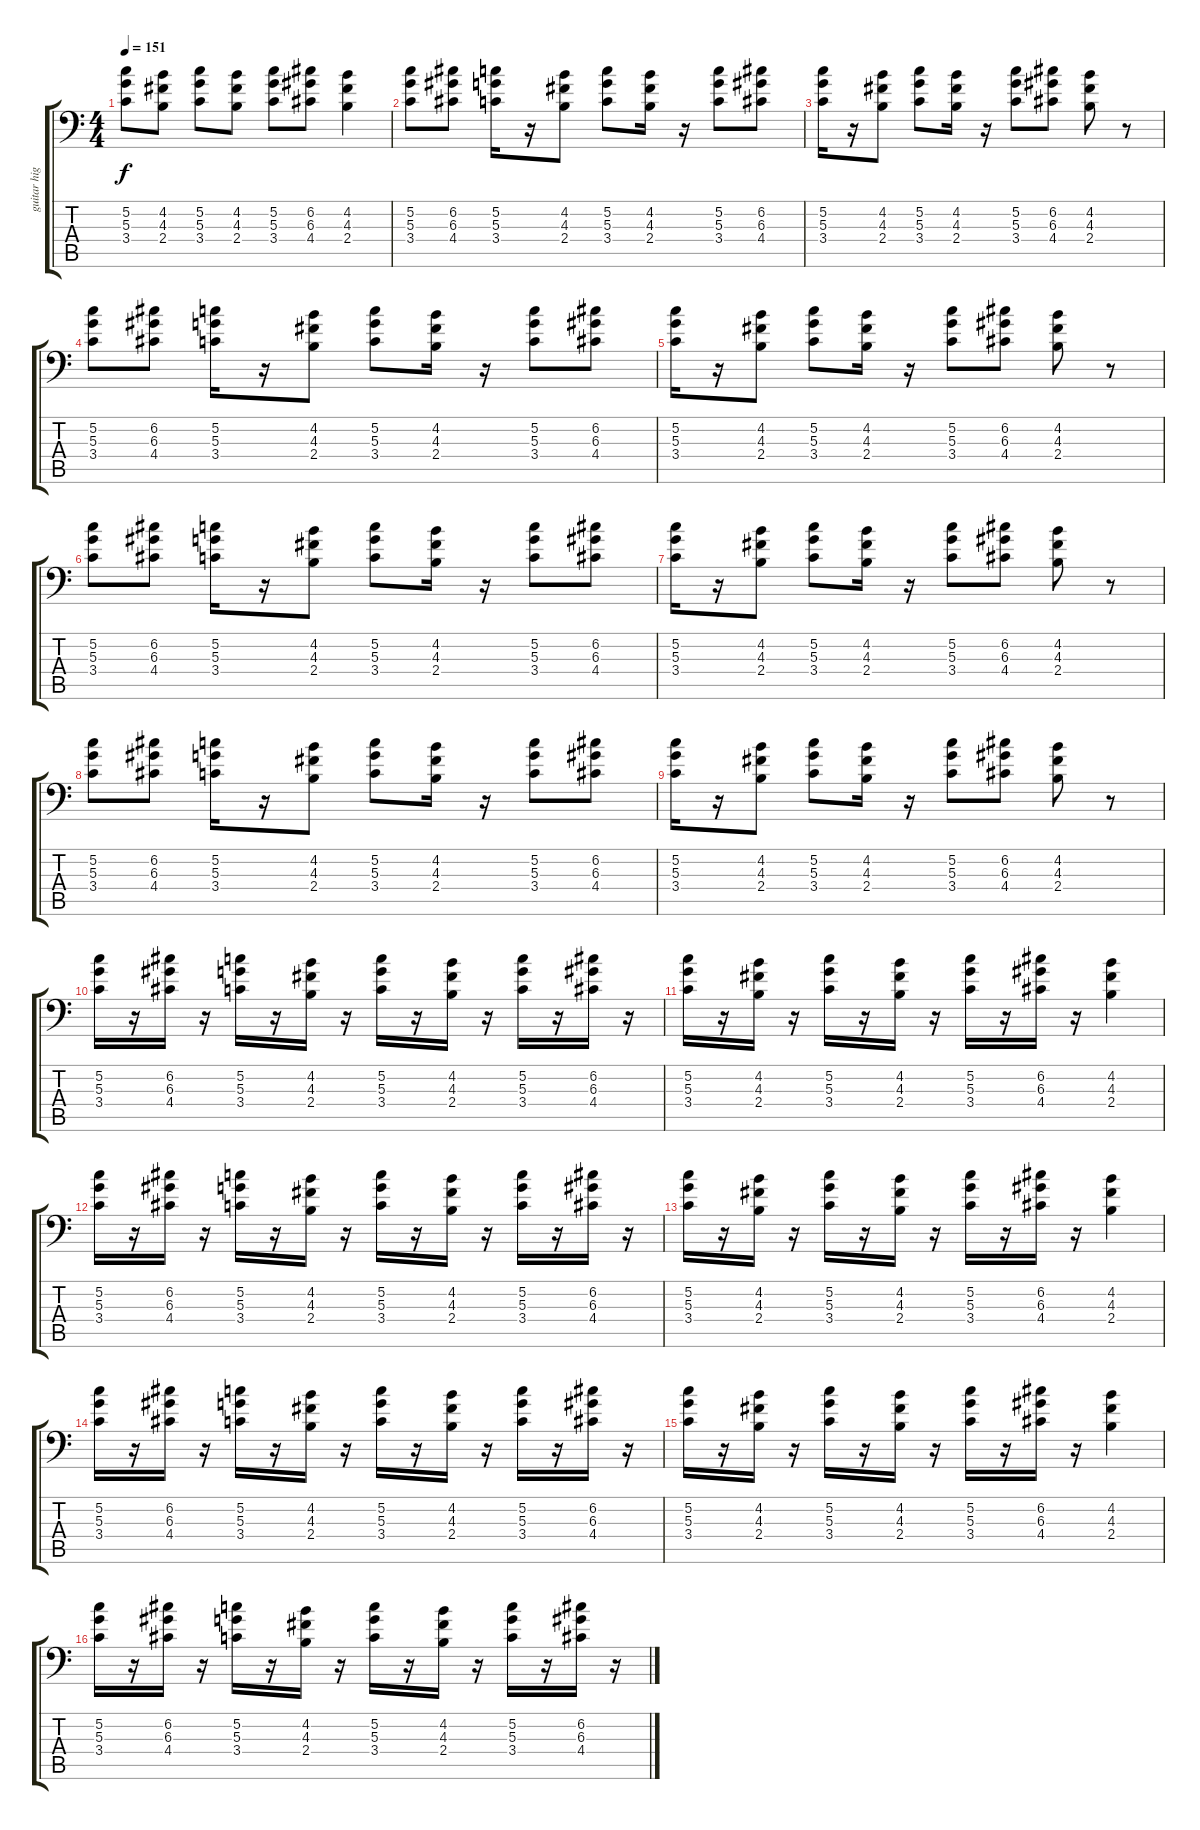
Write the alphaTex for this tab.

\track ("guitar high" "guitar hig") {instrument overdrivenguitar}
\staff {score tabs}
\tuning (B3 G3 D3 A2 E2 A1) {hide}
\ts (4 4)
\tempo 151
\clef f4
\ks c
(5.2 5.3 3.4).8{dy f} (4.2 4.3 2.4).8 (5.2 5.3 3.4).8 (4.2 4.3 2.4).8 (5.2 5.3 3.4).8 (6.2 6.3 4.4).8 (4.2 4.3 2.4).4 |
(5.2 5.3 3.4).8 (6.2 6.3 4.4).8 (5.2 5.3 3.4).16 r.16 (4.2 4.3 2.4).8 (5.2 5.3 3.4).8 (4.2 4.3 2.4).16 r.16 (5.2 5.3 3.4).8 (6.2 6.3 4.4).8 |
(5.2 5.3 3.4).16 r.16 (4.2 4.3 2.4).8 (5.2 5.3 3.4).8 (4.2 4.3 2.4).16 r.16 (5.2 5.3 3.4).8 (6.2 6.3 4.4).8 (4.2 4.3 2.4).8 r.8 |
(5.2 5.3 3.4).8 (6.2 6.3 4.4).8 (5.2 5.3 3.4).16 r.16 (4.2 4.3 2.4).8 (5.2 5.3 3.4).8 (4.2 4.3 2.4).16 r.16 (5.2 5.3 3.4).8 (6.2 6.3 4.4).8 |
(5.2 5.3 3.4).16 r.16 (4.2 4.3 2.4).8 (5.2 5.3 3.4).8 (4.2 4.3 2.4).16 r.16 (5.2 5.3 3.4).8 (6.2 6.3 4.4).8 (4.2 4.3 2.4).8 r.8 |
(5.2 5.3 3.4).8 (6.2 6.3 4.4).8 (5.2 5.3 3.4).16 r.16 (4.2 4.3 2.4).8 (5.2 5.3 3.4).8 (4.2 4.3 2.4).16 r.16 (5.2 5.3 3.4).8 (6.2 6.3 4.4).8 |
(5.2 5.3 3.4).16 r.16 (4.2 4.3 2.4).8 (5.2 5.3 3.4).8 (4.2 4.3 2.4).16 r.16 (5.2 5.3 3.4).8 (6.2 6.3 4.4).8 (4.2 4.3 2.4).8 r.8 |
(5.2 5.3 3.4).8 (6.2 6.3 4.4).8 (5.2 5.3 3.4).16 r.16 (4.2 4.3 2.4).8 (5.2 5.3 3.4).8 (4.2 4.3 2.4).16 r.16 (5.2 5.3 3.4).8 (6.2 6.3 4.4).8 |
(5.2 5.3 3.4).16 r.16 (4.2 4.3 2.4).8 (5.2 5.3 3.4).8 (4.2 4.3 2.4).16 r.16 (5.2 5.3 3.4).8 (6.2 6.3 4.4).8 (4.2 4.3 2.4).8 r.8 |
(5.2 5.3 3.4).16 r.16 (6.2 6.3 4.4).16 r.16 (5.2 5.3 3.4).16 r.16 (4.2 4.3 2.4).16 r.16 (5.2 5.3 3.4).16 r.16 (4.2 4.3 2.4).16 r.16 (5.2 5.3 3.4).16 r.16 (6.2 6.3 4.4).16 r.16 |
(5.2 5.3 3.4).16 r.16 (4.2 4.3 2.4).16 r.16 (5.2 5.3 3.4).16 r.16 (4.2 4.3 2.4).16 r.16 (5.2 5.3 3.4).16 r.16 (6.2 6.3 4.4).16 r.16 (4.2 4.3 2.4).4 |
(5.2 5.3 3.4).16 r.16 (6.2 6.3 4.4).16 r.16 (5.2 5.3 3.4).16 r.16 (4.2 4.3 2.4).16 r.16 (5.2 5.3 3.4).16 r.16 (4.2 4.3 2.4).16 r.16 (5.2 5.3 3.4).16 r.16 (6.2 6.3 4.4).16 r.16 |
(5.2 5.3 3.4).16 r.16 (4.2 4.3 2.4).16 r.16 (5.2 5.3 3.4).16 r.16 (4.2 4.3 2.4).16 r.16 (5.2 5.3 3.4).16 r.16 (6.2 6.3 4.4).16 r.16 (4.2 4.3 2.4).4 |
(5.2 5.3 3.4).16 r.16 (6.2 6.3 4.4).16 r.16 (5.2 5.3 3.4).16 r.16 (4.2 4.3 2.4).16 r.16 (5.2 5.3 3.4).16 r.16 (4.2 4.3 2.4).16 r.16 (5.2 5.3 3.4).16 r.16 (6.2 6.3 4.4).16 r.16 |
(5.2 5.3 3.4).16 r.16 (4.2 4.3 2.4).16 r.16 (5.2 5.3 3.4).16 r.16 (4.2 4.3 2.4).16 r.16 (5.2 5.3 3.4).16 r.16 (6.2 6.3 4.4).16 r.16 (4.2 4.3 2.4).4 |
(5.2 5.3 3.4).16 r.16 (6.2 6.3 4.4).16 r.16 (5.2 5.3 3.4).16 r.16 (4.2 4.3 2.4).16 r.16 (5.2 5.3 3.4).16 r.16 (4.2 4.3 2.4).16 r.16 (5.2 5.3 3.4).16 r.16 (6.2 6.3 4.4).16 r.16
